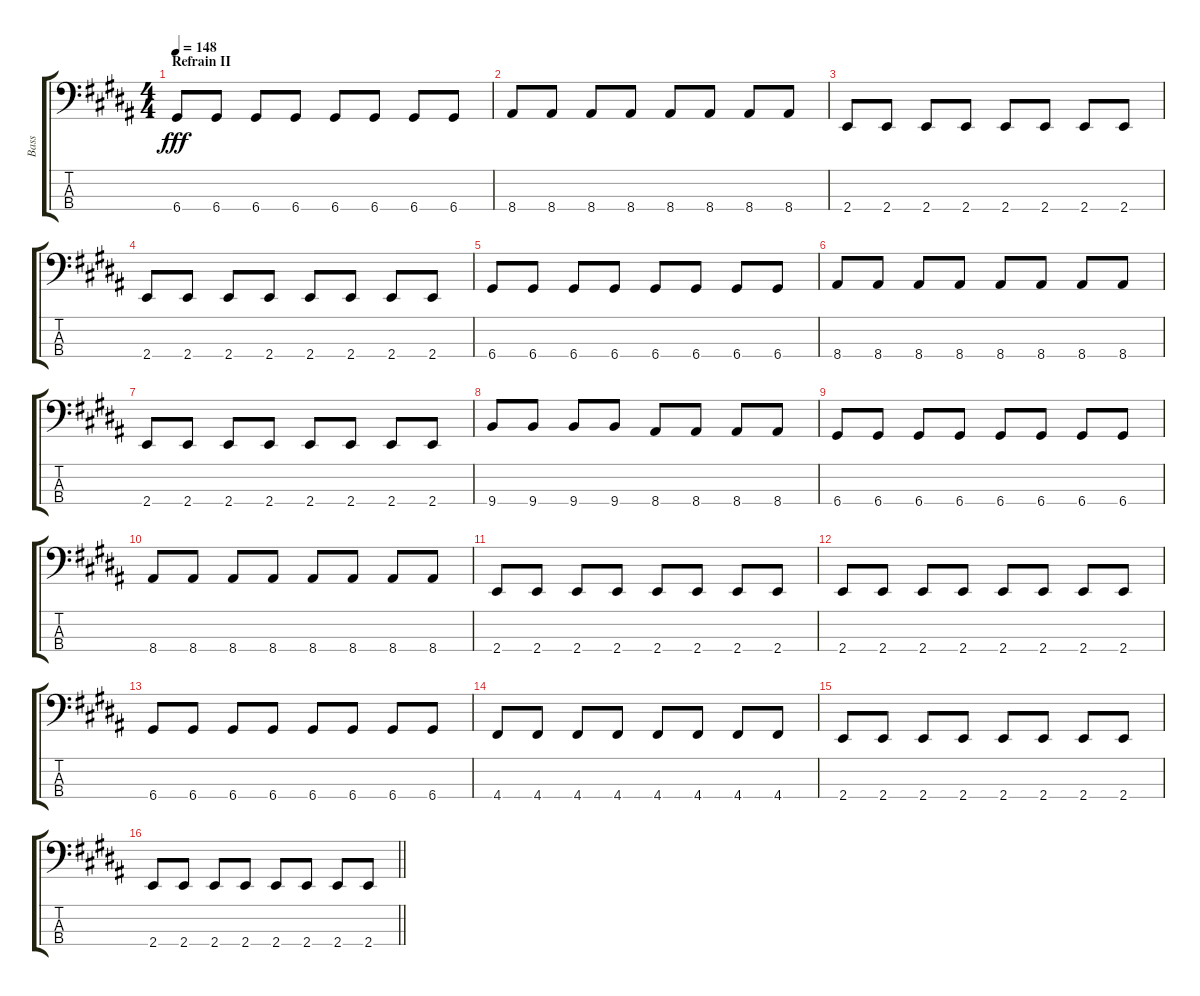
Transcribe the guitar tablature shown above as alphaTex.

\track ("Bass" "Bass") {instrument electricbassfinger}
\staff {score tabs}
\tuning (G2 D2 A1 D1) {hide}
\ts (4 4)
\section ("" "Refrain II")
\tempo 148
\clef f4
\ks b
6.4.8{dy fff} 6.4.8 6.4.8 6.4.8 6.4.8 6.4.8 6.4.8 6.4.8 |
8.4.8 8.4.8 8.4.8 8.4.8 8.4.8 8.4.8 8.4.8 8.4.8 |
2.4.8 2.4.8 2.4.8 2.4.8 2.4.8 2.4.8 2.4.8 2.4.8 |
2.4.8 2.4.8 2.4.8 2.4.8 2.4.8 2.4.8 2.4.8 2.4.8 |
6.4.8 6.4.8 6.4.8 6.4.8 6.4.8 6.4.8 6.4.8 6.4.8 |
8.4.8 8.4.8 8.4.8 8.4.8 8.4.8 8.4.8 8.4.8 8.4.8 |
2.4.8 2.4.8 2.4.8 2.4.8 2.4.8 2.4.8 2.4.8 2.4.8 |
9.4.8 9.4.8 9.4.8 9.4.8 8.4.8 8.4.8 8.4.8 8.4.8 |
6.4.8 6.4.8 6.4.8 6.4.8 6.4.8 6.4.8 6.4.8 6.4.8 |
8.4.8 8.4.8 8.4.8 8.4.8 8.4.8 8.4.8 8.4.8 8.4.8 |
2.4.8 2.4.8 2.4.8 2.4.8 2.4.8 2.4.8 2.4.8 2.4.8 |
2.4.8 2.4.8 2.4.8 2.4.8 2.4.8 2.4.8 2.4.8 2.4.8 |
6.4.8 6.4.8 6.4.8 6.4.8 6.4.8 6.4.8 6.4.8 6.4.8 |
4.4.8 4.4.8 4.4.8 4.4.8 4.4.8 4.4.8 4.4.8 4.4.8 |
2.4.8 2.4.8 2.4.8 2.4.8 2.4.8 2.4.8 2.4.8 2.4.8 |
\barLineRight lightlight
2.4.8 2.4.8 2.4.8 2.4.8 2.4.8 2.4.8 2.4.8 2.4.8
